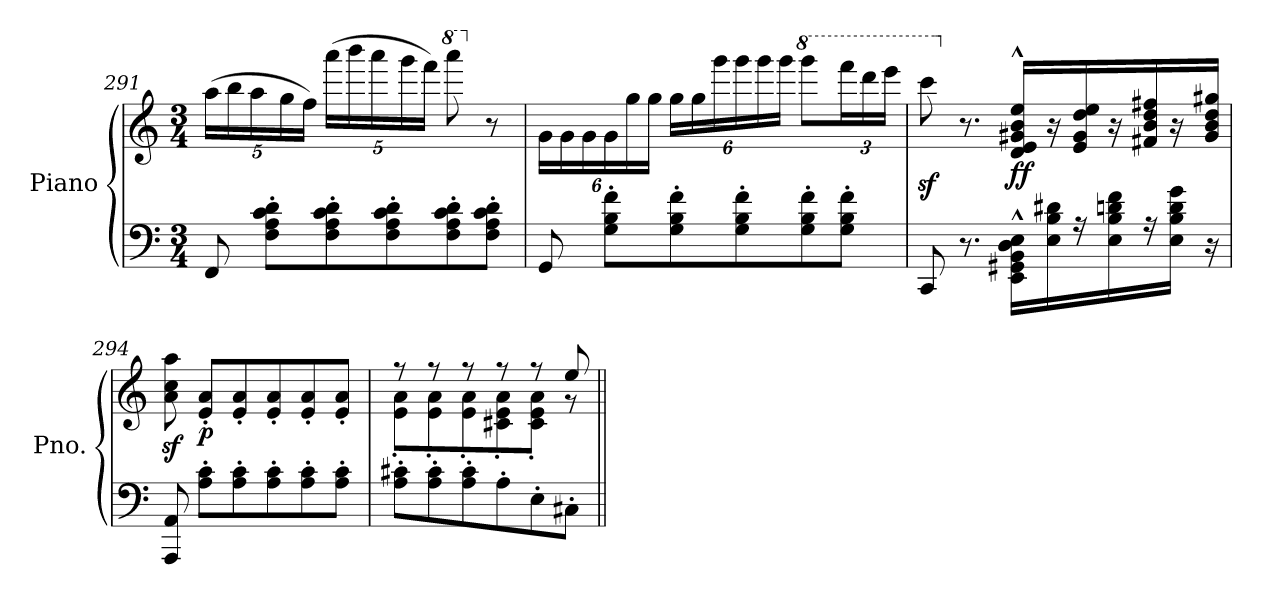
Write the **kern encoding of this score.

**kern	**kern	**dynam
*part1	*part1	*part1
*staff2	*staff1	*staff1/2
*I"Piano	*	*
*I'Pno.	*	*
*clefF4	*clefG2	*
*k[]	*k[]	*
*M3/4	*M3/4	*
*	*Xbrackettup	*
=291	=291	=291
8FF/	(>20aa\LL	.
.	20bb\	.
.	20aa\	.
8F\' 8A\' 8c\' 8d\'L	.	.
.	20gg\	.
.	20ff\JJ)	.
8F\' 8A\' 8c\' 8d\'	(>20aaa\LL	.
.	20bbb\	.
.	20aaa\	.
8F\' 8A\' 8c\' 8d\'	.	.
.	20ggg\	.
.	20fff\JJ)	.
*	*8va	*
8F\' 8A\' 8c\' 8d\'	8aaaa\	.
*	*X8va	*
8F\' 8A\' 8c\' 8d\'J	8r	.
!!LO:PB:g=z
=292	=292	=292
*	*MM120	*
8GG/	24g\LL	.
.	24g\	.
.	24g\	.
8G\' 8B\' 8f\'L	24g\	.
.	24gg\	.
.	24gg\JJ	.
8G\' 8B\' 8f\'	24gg\LL	.
.	24gg\	.
.	24ggg\	.
8G\' 8B\' 8f\'	24ggg\	.
.	24ggg\	.
.	24ggg\JJ	.
*	*8va	*
*	*MM140	*
8G\' 8B\' 8f\'	8gggg\L	.
8G\' 8B\' 8f\'J	24ffff\L	.
.	24dddd\	.
.	24eeee\JJ	.
=293	=293	=293
8CC/	8ccccz<\	.
*	*X8va	*
8.r	8.r	.
*	*MM100	*
!	!	!LO:DY:b
16EE\^^ 16GG#X\^^ 16BB\^^ 16D\^^ 16E\^^LL	16d/^^ 16e/^^ 16g#X/^^ 16b/^^ 16ee/^^LL	ff
16E\ 16B\ 16d#X\	16r	.
16r	16e/ 16g#/ 16dd/ 16ee/	.
16E\ 16B\ 16dn\ 16f\	16r	.
16r	16f#X/ 16b/ 16dd/ 16ff#X/	.
16E\ 16B\ 16d\ 16g\JJ	16r	.
16r	16g#/ 16b/ 16dd/ 16gg#X/JJ	.
=294	=294	=294
*	*MM140	*
8AAA/ 8AA/	8a\z< 8cc\z< 8aa\z<	.
!	!	!LO:DY:b
8A\' 8c\'L	8e/' 8a/'L	p
8A\' 8c\'	8e/' 8a/'	.
8A\' 8c\'	8e/' 8a/'	.
8A\' 8c\'	8e/' 8a/'	.
8A\' 8c\'J	8e/' 8a/'J	.
=295	=295	=295
*	*MM120	*
*	*^	*
8A\' 8c#X\'L	8r	8e\' 8a\'L	.
8A\' 8c#\'	8r	8e\' 8a\'	.
*	*MM100	*	*
8A\' 8c#\'	8r	8e\' 8a\'	.
8A'\	8r	8c#X\' 8e\' 8a\'	.
8E'\	8r	8c#\' 8e\' 8a\'J	.
8C#X'\J	8ee/	8r	.
*	*v	*v	*
=||	=||	=||
*-	*-	*-
